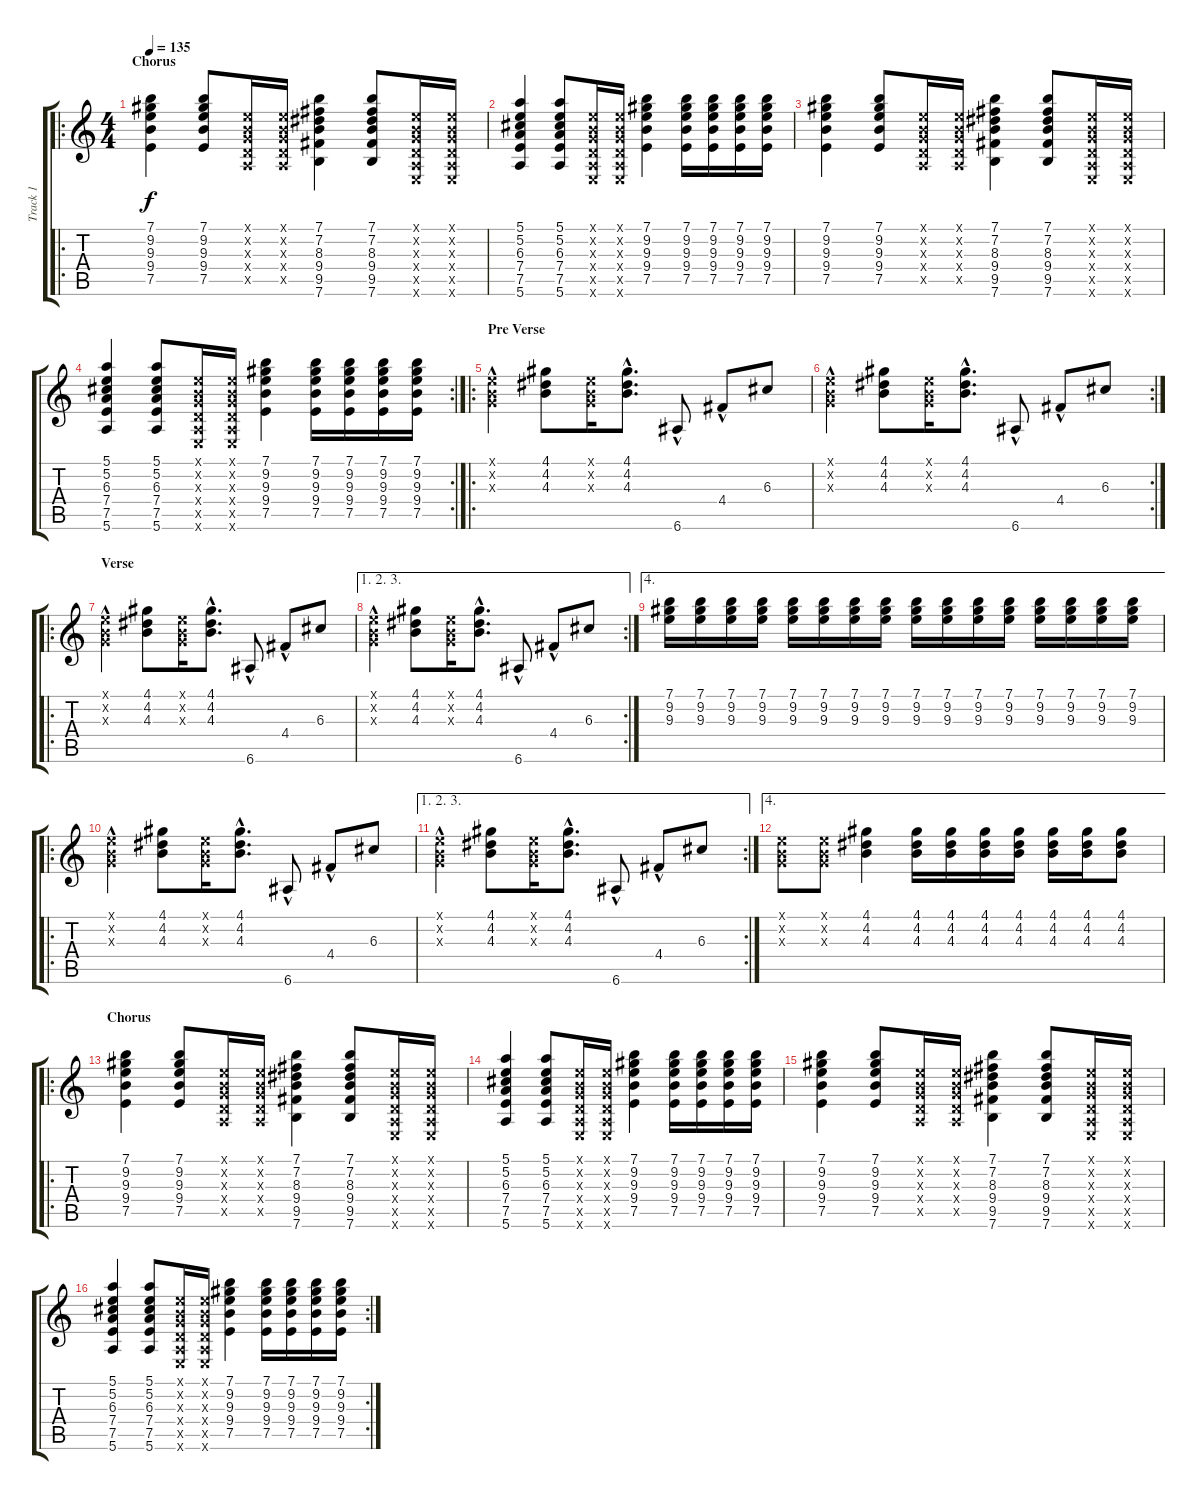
\track ("Track 1" "Track 1") {instrument electricguitarclean}
\staff {score tabs}
\tuning (E4 B3 G3 D3 A2 E2) {hide}
\ro
\ts (4 4)
\section ("" "Chorus")
\tempo 135
\clef g2
\ks c
(7.1 9.2 9.3 9.4 7.5).4{dy f instrument electricguitarclean} (7.1 9.2 9.3 9.4 7.5).8 (0.1{x} 0.2{x} 0.3{x} 0.4{x} 0.5{x}).16 (0.1{x} 0.2{x} 0.3{x} 0.4{x} 0.5{x}).16 (7.1 7.2 8.3 9.4 9.5 7.6).4 (7.1 7.2 8.3 9.4 9.5 7.6).8 (0.1{x} 0.2{x} 0.3{x} 0.4{x} 0.5{x} 0.6{x}).16 (0.1{x} 0.2{x} 0.3{x} 0.4{x} 0.5{x} 0.6{x}).16 |
(5.1 5.2 6.3 7.4 7.5 5.6).4 (5.1 5.2 6.3 7.4 7.5 5.6).8 (0.1{x} 0.2{x} 0.3{x} 0.4{x} 0.5{x} 0.6{x}).16 (0.1{x} 0.2{x} 0.3{x} 0.4{x} 0.5{x} 0.6{x}).16 (7.1 9.2 9.3 9.4 7.5).4 (7.1 9.2 9.3 9.4 7.5).16 (7.1 9.2 9.3 9.4 7.5).16 (7.1 9.2 9.3 9.4 7.5).16 (7.1 9.2 9.3 9.4 7.5).16 |
(7.1 9.2 9.3 9.4 7.5).4 (7.1 9.2 9.3 9.4 7.5).8 (0.1{x} 0.2{x} 0.3{x} 0.4{x} 0.5{x}).16 (0.1{x} 0.2{x} 0.3{x} 0.4{x} 0.5{x}).16 (7.1 7.2 8.3 9.4 9.5 7.6).4 (7.1 7.2 8.3 9.4 9.5 7.6).8 (0.1{x} 0.2{x} 0.3{x} 0.4{x} 0.5{x} 0.6{x}).16 (0.1{x} 0.2{x} 0.3{x} 0.4{x} 0.5{x} 0.6{x}).16 |
\rc 2
(5.1 5.2 6.3 7.4 7.5 5.6).4 (5.1 5.2 6.3 7.4 7.5 5.6).8 (0.1{x} 0.2{x} 0.3{x} 0.4{x} 0.5{x} 0.6{x}).16 (0.1{x} 0.2{x} 0.3{x} 0.4{x} 0.5{x} 0.6{x}).16 (7.1 9.2 9.3 9.4 7.5).4 (7.1 9.2 9.3 9.4 7.5).16 (7.1 9.2 9.3 9.4 7.5).16 (7.1 9.2 9.3 9.4 7.5).16 (7.1 9.2 9.3 9.4 7.5).16 |
\ro
\section ("" "Pre Verse")
(0.1{hac x} 0.2{hac x} 0.3{hac x}).4 (4.1 4.2 4.3).8 (0.1{x} 0.2{x} 0.3{x}).16 (4.1{hac} 4.2{hac} 4.3{hac}).8{d} 6.6{hac}.8 4.4{hac}.8 6.3.8 |
\rc 2
(0.1{hac x} 0.2{hac x} 0.3{hac x}).4 (4.1 4.2 4.3).8 (0.1{x} 0.2{x} 0.3{x}).16 (4.1{hac} 4.2{hac} 4.3{hac}).8{d} 6.6{hac}.8 4.4{hac}.8 6.3.8 |
\ro
\section ("" "Verse")
(0.1{hac x} 0.2{hac x} 0.3{hac x}).4 (4.1 4.2 4.3).8 (0.1{x} 0.2{x} 0.3{x}).16 (4.1{hac} 4.2{hac} 4.3{hac}).8{d} 6.6{hac}.8 4.4{hac}.8 6.3.8 |
\ae (1 2 3)
\rc 2
(0.1{hac x} 0.2{hac x} 0.3{hac x}).4 (4.1 4.2 4.3).8 (0.1{x} 0.2{x} 0.3{x}).16 (4.1{hac} 4.2{hac} 4.3{hac}).8{d} 6.6{hac}.8 4.4{hac}.8 6.3.8 |
\ae 4
(7.1 9.2 9.3).16 (7.1 9.2 9.3).16 (7.1 9.2 9.3).16 (7.1 9.2 9.3).16 (7.1 9.2 9.3).16 (7.1 9.2 9.3).16 (7.1 9.2 9.3).16 (7.1 9.2 9.3).16 (7.1 9.2 9.3).16 (7.1 9.2 9.3).16 (7.1 9.2 9.3).16 (7.1 9.2 9.3).16 (7.1 9.2 9.3).16 (7.1 9.2 9.3).16 (7.1 9.2 9.3).16 (7.1 9.2 9.3).16 |
\ro
(0.1{hac x} 0.2{hac x} 0.3{hac x}).4 (4.1 4.2 4.3).8 (0.1{x} 0.2{x} 0.3{x}).16 (4.1{hac} 4.2{hac} 4.3{hac}).8{d} 6.6{hac}.8 4.4{hac}.8 6.3.8 |
\ae (1 2 3)
\rc 2
(0.1{hac x} 0.2{hac x} 0.3{hac x}).4 (4.1 4.2 4.3).8 (0.1{x} 0.2{x} 0.3{x}).16 (4.1{hac} 4.2{hac} 4.3{hac}).8{d} 6.6{hac}.8 4.4{hac}.8 6.3.8 |
\ae 4
(0.1{x} 0.2{x} 0.3{x}).8 (0.1{x} 0.2{x} 0.3{x}).8 (4.1 4.2 4.3).4 (4.1 4.2 4.3).16 (4.1 4.2 4.3).16 (4.1 4.2 4.3).16 (4.1 4.2 4.3).16 (4.1 4.2 4.3).16 (4.1 4.2 4.3).16 (4.1 4.2 4.3).8 |
\ro
\section ("" "Chorus")
(7.1 9.2 9.3 9.4 7.5).4 (7.1 9.2 9.3 9.4 7.5).8 (0.1{x} 0.2{x} 0.3{x} 0.4{x} 0.5{x}).16 (0.1{x} 0.2{x} 0.3{x} 0.4{x} 0.5{x}).16 (7.1 7.2 8.3 9.4 9.5 7.6).4 (7.1 7.2 8.3 9.4 9.5 7.6).8 (0.1{x} 0.2{x} 0.3{x} 0.4{x} 0.5{x} 0.6{x}).16 (0.1{x} 0.2{x} 0.3{x} 0.4{x} 0.5{x} 0.6{x}).16 |
(5.1 5.2 6.3 7.4 7.5 5.6).4 (5.1 5.2 6.3 7.4 7.5 5.6).8 (0.1{x} 0.2{x} 0.3{x} 0.4{x} 0.5{x} 0.6{x}).16 (0.1{x} 0.2{x} 0.3{x} 0.4{x} 0.5{x} 0.6{x}).16 (7.1 9.2 9.3 9.4 7.5).4 (7.1 9.2 9.3 9.4 7.5).16 (7.1 9.2 9.3 9.4 7.5).16 (7.1 9.2 9.3 9.4 7.5).16 (7.1 9.2 9.3 9.4 7.5).16 |
(7.1 9.2 9.3 9.4 7.5).4 (7.1 9.2 9.3 9.4 7.5).8 (0.1{x} 0.2{x} 0.3{x} 0.4{x} 0.5{x}).16 (0.1{x} 0.2{x} 0.3{x} 0.4{x} 0.5{x}).16 (7.1 7.2 8.3 9.4 9.5 7.6).4 (7.1 7.2 8.3 9.4 9.5 7.6).8 (0.1{x} 0.2{x} 0.3{x} 0.4{x} 0.5{x} 0.6{x}).16 (0.1{x} 0.2{x} 0.3{x} 0.4{x} 0.5{x} 0.6{x}).16 |
\rc 2
(5.1 5.2 6.3 7.4 7.5 5.6).4 (5.1 5.2 6.3 7.4 7.5 5.6).8 (0.1{x} 0.2{x} 0.3{x} 0.4{x} 0.5{x} 0.6{x}).16 (0.1{x} 0.2{x} 0.3{x} 0.4{x} 0.5{x} 0.6{x}).16 (7.1 9.2 9.3 9.4 7.5).4 (7.1 9.2 9.3 9.4 7.5).16 (7.1 9.2 9.3 9.4 7.5).16 (7.1 9.2 9.3 9.4 7.5).16 (7.1 9.2 9.3 9.4 7.5).16
